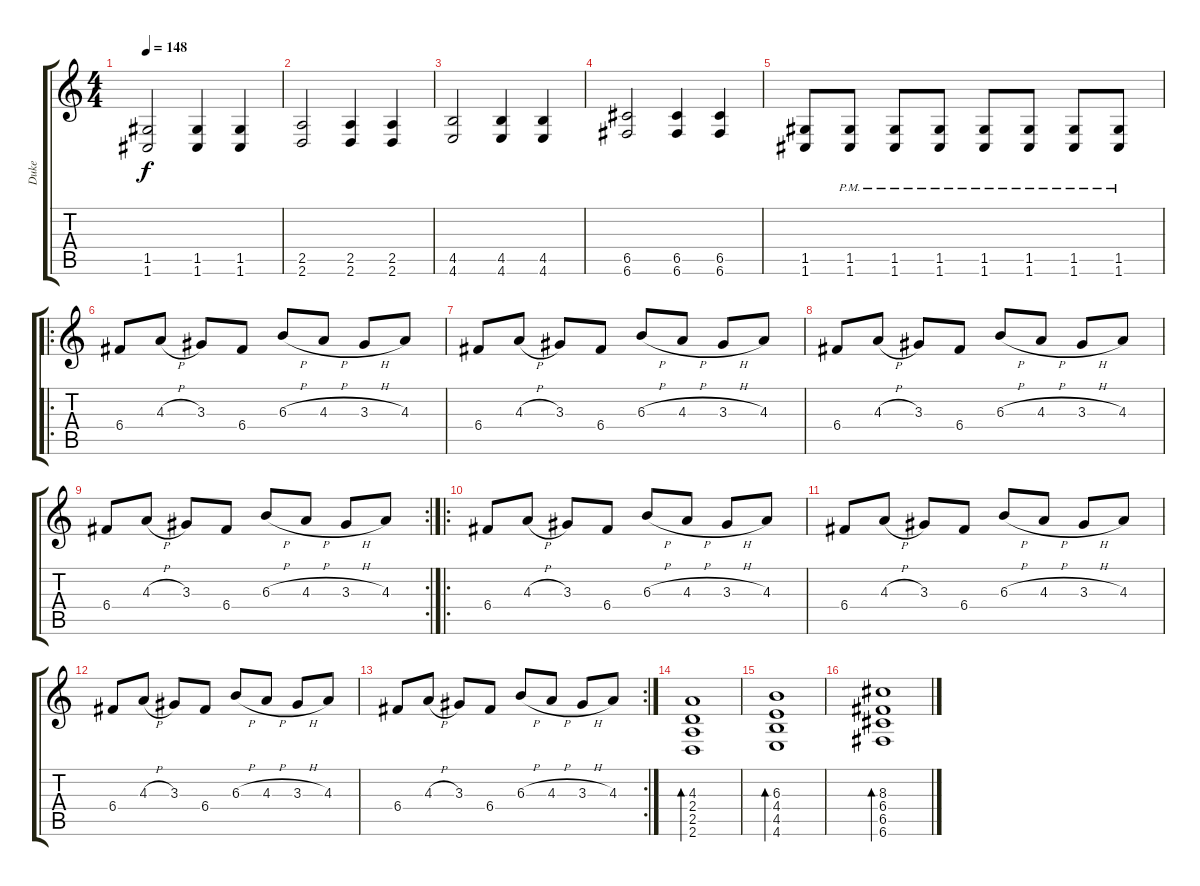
\track ("Duke" "Duke") {instrument distortionguitar}
\staff {score tabs}
\tuning (D4 A3 F3 C3 G2 C2) {hide}
\ts (4 4)
\tempo 148
\clef g2
\ks c
(1.5 1.6).2{dy f} (1.5 1.6).4 (1.5 1.6).4 |
(2.5 2.6).2 (2.5 2.6).4 (2.5 2.6).4 |
(4.5 4.6).2 (4.5 4.6).4 (4.5 4.6).4 |
(6.5 6.6).2 (6.5 6.6).4 (6.5 6.6).4 |
(1.5 1.6).8 (1.5{pm} 1.6{pm}).8 (1.5{pm} 1.6{pm}).8 (1.5{pm} 1.6{pm}).8 (1.5{pm} 1.6{pm}).8 (1.5{pm} 1.6{pm}).8 (1.5{pm} 1.6{pm}).8 (1.5{pm} 1.6{pm}).8 |
\ro
6.4.8 4.3{h}.8 3.3.8 6.4.8 6.3{h}.8 4.3{h}.8 3.3{h}.8 4.3.8 |
6.4.8 4.3{h}.8 3.3.8 6.4.8 6.3{h}.8 4.3{h}.8 3.3{h}.8 4.3.8 |
6.4.8 4.3{h}.8 3.3.8 6.4.8 6.3{h}.8 4.3{h}.8 3.3{h}.8 4.3.8 |
\rc 2
6.4.8 4.3{h}.8 3.3.8 6.4.8 6.3{h}.8 4.3{h}.8 3.3{h}.8 4.3.8 |
\ro
6.4.8 4.3{h}.8 3.3.8 6.4.8 6.3{h}.8 4.3{h}.8 3.3{h}.8 4.3.8 |
6.4.8 4.3{h}.8 3.3.8 6.4.8 6.3{h}.8 4.3{h}.8 3.3{h}.8 4.3.8 |
6.4.8 4.3{h}.8 3.3.8 6.4.8 6.3{h}.8 4.3{h}.8 3.3{h}.8 4.3.8 |
\rc 2
6.4.8 4.3{h}.8 3.3.8 6.4.8 6.3{h}.8 4.3{h}.8 3.3{h}.8 4.3.8 |
(4.3 2.4 2.5 2.6).1{bd 240 instrument acousticguitarsteel} |
(6.3 4.4 4.5 4.6).1{bd 240} |
(8.3 6.4 6.5 6.6).1{bd 240}
